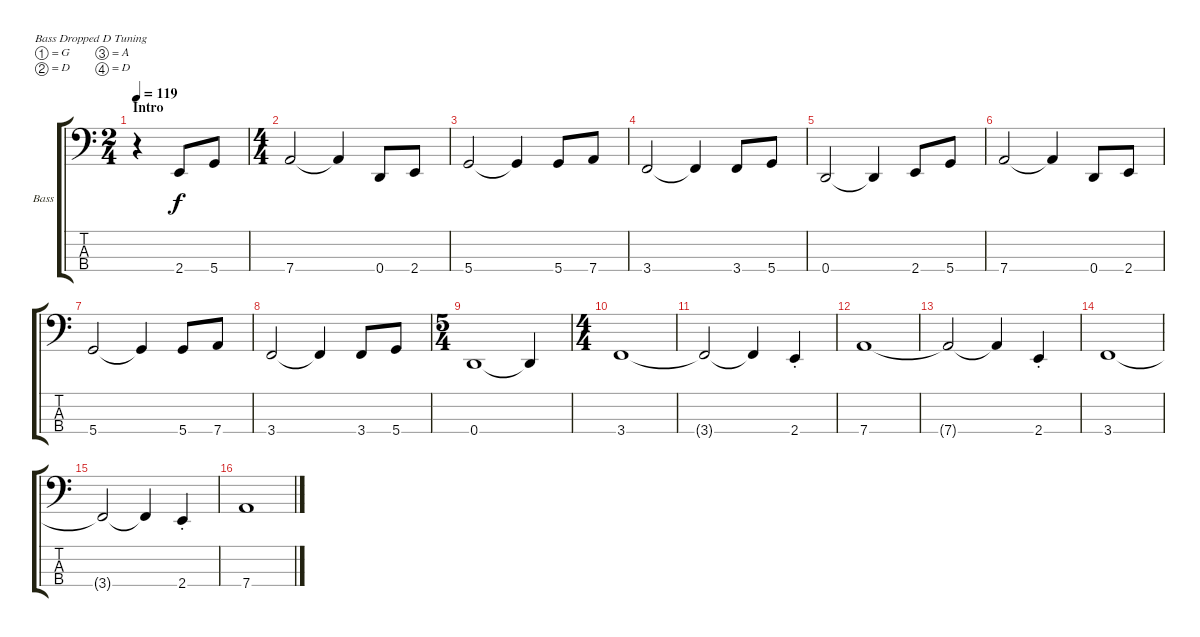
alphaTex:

\defaultSystemsLayout 4
\bracketExtendMode groupsimilarinstruments
\firstSystemTrackNameOrientation horizontal
\otherSystemsTrackNameOrientation horizontal
\track ("Electric Bass" "Bass") {instrument electricbassfinger}
\staff {score tabs}
\tuning (G2 D2 A1 D1)
\ts (2 4)
\section ("" "Intro")
\tempo 119
\clef f4
\ks c
r.4{dy f instrument electricbassfinger} 2.4.8 5.4.8 |
\ts (4 4)
7.4.2 7.4{t}.4 0.4.8 2.4.8 |
5.4.2 5.4{t}.4 5.4.8 7.4.8 |
3.4.2 3.4{t}.4 3.4.8 5.4.8 |
0.4.2 0.4{t}.4 2.4.8 5.4.8 |
7.4.2 7.4{t}.4 0.4.8 2.4.8 |
5.4.2 5.4{t}.4 5.4.8 7.4.8 |
3.4.2 3.4{t}.4 3.4.8 5.4.8 |
\ts (5 4)
0.4.1 0.4{t}.4 |
\ts (4 4)
3.4.1 |
3.4{t}.2 3.4{t}.4 2.4{st}.4 |
7.4.1 |
7.4{t}.2 7.4{t}.4 2.4{st}.4 |
3.4.1 |
3.4{t}.2 3.4{t}.4 2.4{st}.4 |
7.4.1
